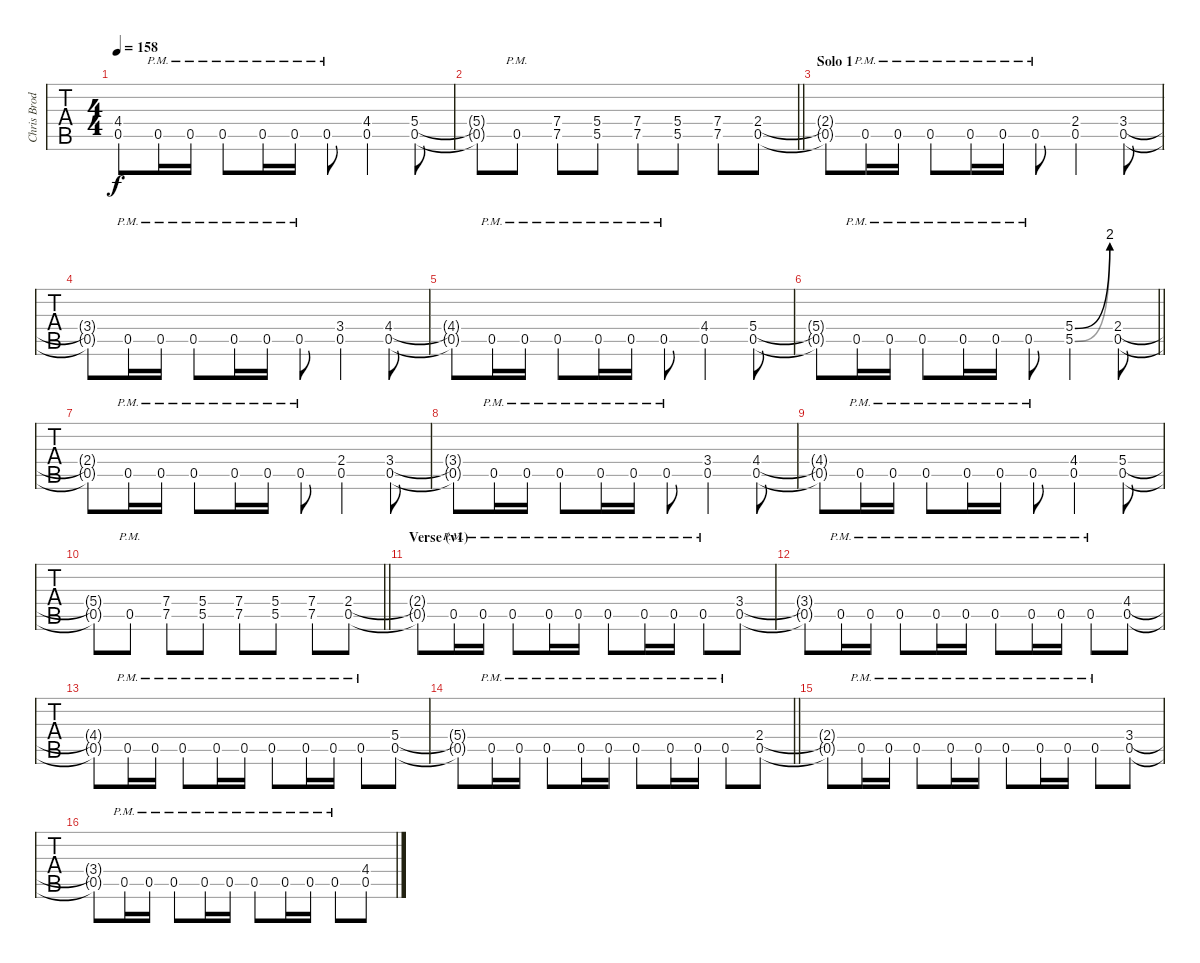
\track ("Chris Broderick" "Chris Brod") {instrument distortionguitar}
\staff {tabs}
\tuning (E4 B3 G3 D3 A2 E2) {hide}
\ts (4 4)
\tempo 158
\clef g2
\ks c
(4.4{t} 0.5{t}).8{dy f} 0.5{pm}.16 0.5{pm}.16 0.5{pm}.8 0.5{pm}.16 0.5{pm}.16 0.5{pm}.8 (4.4 0.5).4 (5.4 0.5).8 |
\barLineRight lightlight
(5.4{t} 0.5{t}).8 0.5{pm}.8 (7.4 7.5).8 (5.4 5.5).8 (7.4 7.5).8 (5.4 5.5).8 (7.4 7.5).8 (2.4 0.5).8 |
\section ("" "Solo 1")
(2.4{t} 0.5{t}).8 0.5{pm}.16 0.5{pm}.16 0.5{pm}.8 0.5{pm}.16 0.5{pm}.16 0.5{pm}.8 (2.4 0.5).4 (3.4 0.5).8 |
(3.4{t} 0.5{t}).8 0.5{pm}.16 0.5{pm}.16 0.5{pm}.8 0.5{pm}.16 0.5{pm}.16 0.5{pm}.8 (3.4 0.5).4 (4.4 0.5).8 |
(4.4{t} 0.5{t}).8 0.5{pm}.16 0.5{pm}.16 0.5{pm}.8 0.5{pm}.16 0.5{pm}.16 0.5{pm}.8 (4.4 0.5).4 (5.4 0.5).8 |
\barLineRight lightlight
(5.4{t} 0.5{t}).8 0.5{pm}.16 0.5{pm}.16 0.5{pm}.8 0.5{pm}.16 0.5{pm}.16 0.5{pm}.8 (5.4{be (bend 0 0 60 8)} 5.5{be (bend 0 0 60 8)}).4 (2.4 0.5).8 |
(2.4{t} 0.5{t}).8 0.5{pm}.16 0.5{pm}.16 0.5{pm}.8 0.5{pm}.16 0.5{pm}.16 0.5{pm}.8 (2.4 0.5).4 (3.4 0.5).8 |
(3.4{t} 0.5{t}).8 0.5{pm}.16 0.5{pm}.16 0.5{pm}.8 0.5{pm}.16 0.5{pm}.16 0.5{pm}.8 (3.4 0.5).4 (4.4 0.5).8 |
(4.4{t} 0.5{t}).8 0.5{pm}.16 0.5{pm}.16 0.5{pm}.8 0.5{pm}.16 0.5{pm}.16 0.5{pm}.8 (4.4 0.5).4 (5.4 0.5).8 |
\barLineRight lightlight
(5.4{t} 0.5{t}).8 0.5{pm}.8 (7.4 7.5).8 (5.4 5.5).8 (7.4 7.5).8 (5.4 5.5).8 (7.4 7.5).8 (2.4 0.5).8 |
\section ("" "Verse (v1)")
(2.4{t} 0.5{t}).8 0.5{pm}.16 0.5{pm}.16 0.5{pm}.8 0.5{pm}.16 0.5{pm}.16 0.5{pm}.8 0.5{pm}.16 0.5{pm}.16 0.5{pm}.8 (3.4 0.5).8 |
(3.4{t} 0.5{t}).8 0.5{pm}.16 0.5{pm}.16 0.5{pm}.8 0.5{pm}.16 0.5{pm}.16 0.5{pm}.8 0.5{pm}.16 0.5{pm}.16 0.5{pm}.8 (4.4 0.5).8 |
(4.4{t} 0.5{t}).8 0.5{pm}.16 0.5{pm}.16 0.5{pm}.8 0.5{pm}.16 0.5{pm}.16 0.5{pm}.8 0.5{pm}.16 0.5{pm}.16 0.5{pm}.8 (5.4 0.5).8 |
\barLineRight lightlight
(5.4{t} 0.5{t}).8 0.5{pm}.16 0.5{pm}.16 0.5{pm}.8 0.5{pm}.16 0.5{pm}.16 0.5{pm}.8 0.5{pm}.16 0.5{pm}.16 0.5{pm}.8 (2.4 0.5).8 |
(2.4{t} 0.5{t}).8 0.5{pm}.16 0.5{pm}.16 0.5{pm}.8 0.5{pm}.16 0.5{pm}.16 0.5{pm}.8 0.5{pm}.16 0.5{pm}.16 0.5{pm}.8 (3.4 0.5).8 |
(3.4{t} 0.5{t}).8 0.5{pm}.16 0.5{pm}.16 0.5{pm}.8 0.5{pm}.16 0.5{pm}.16 0.5{pm}.8 0.5{pm}.16 0.5{pm}.16 0.5{pm}.8 (4.4 0.5).8
